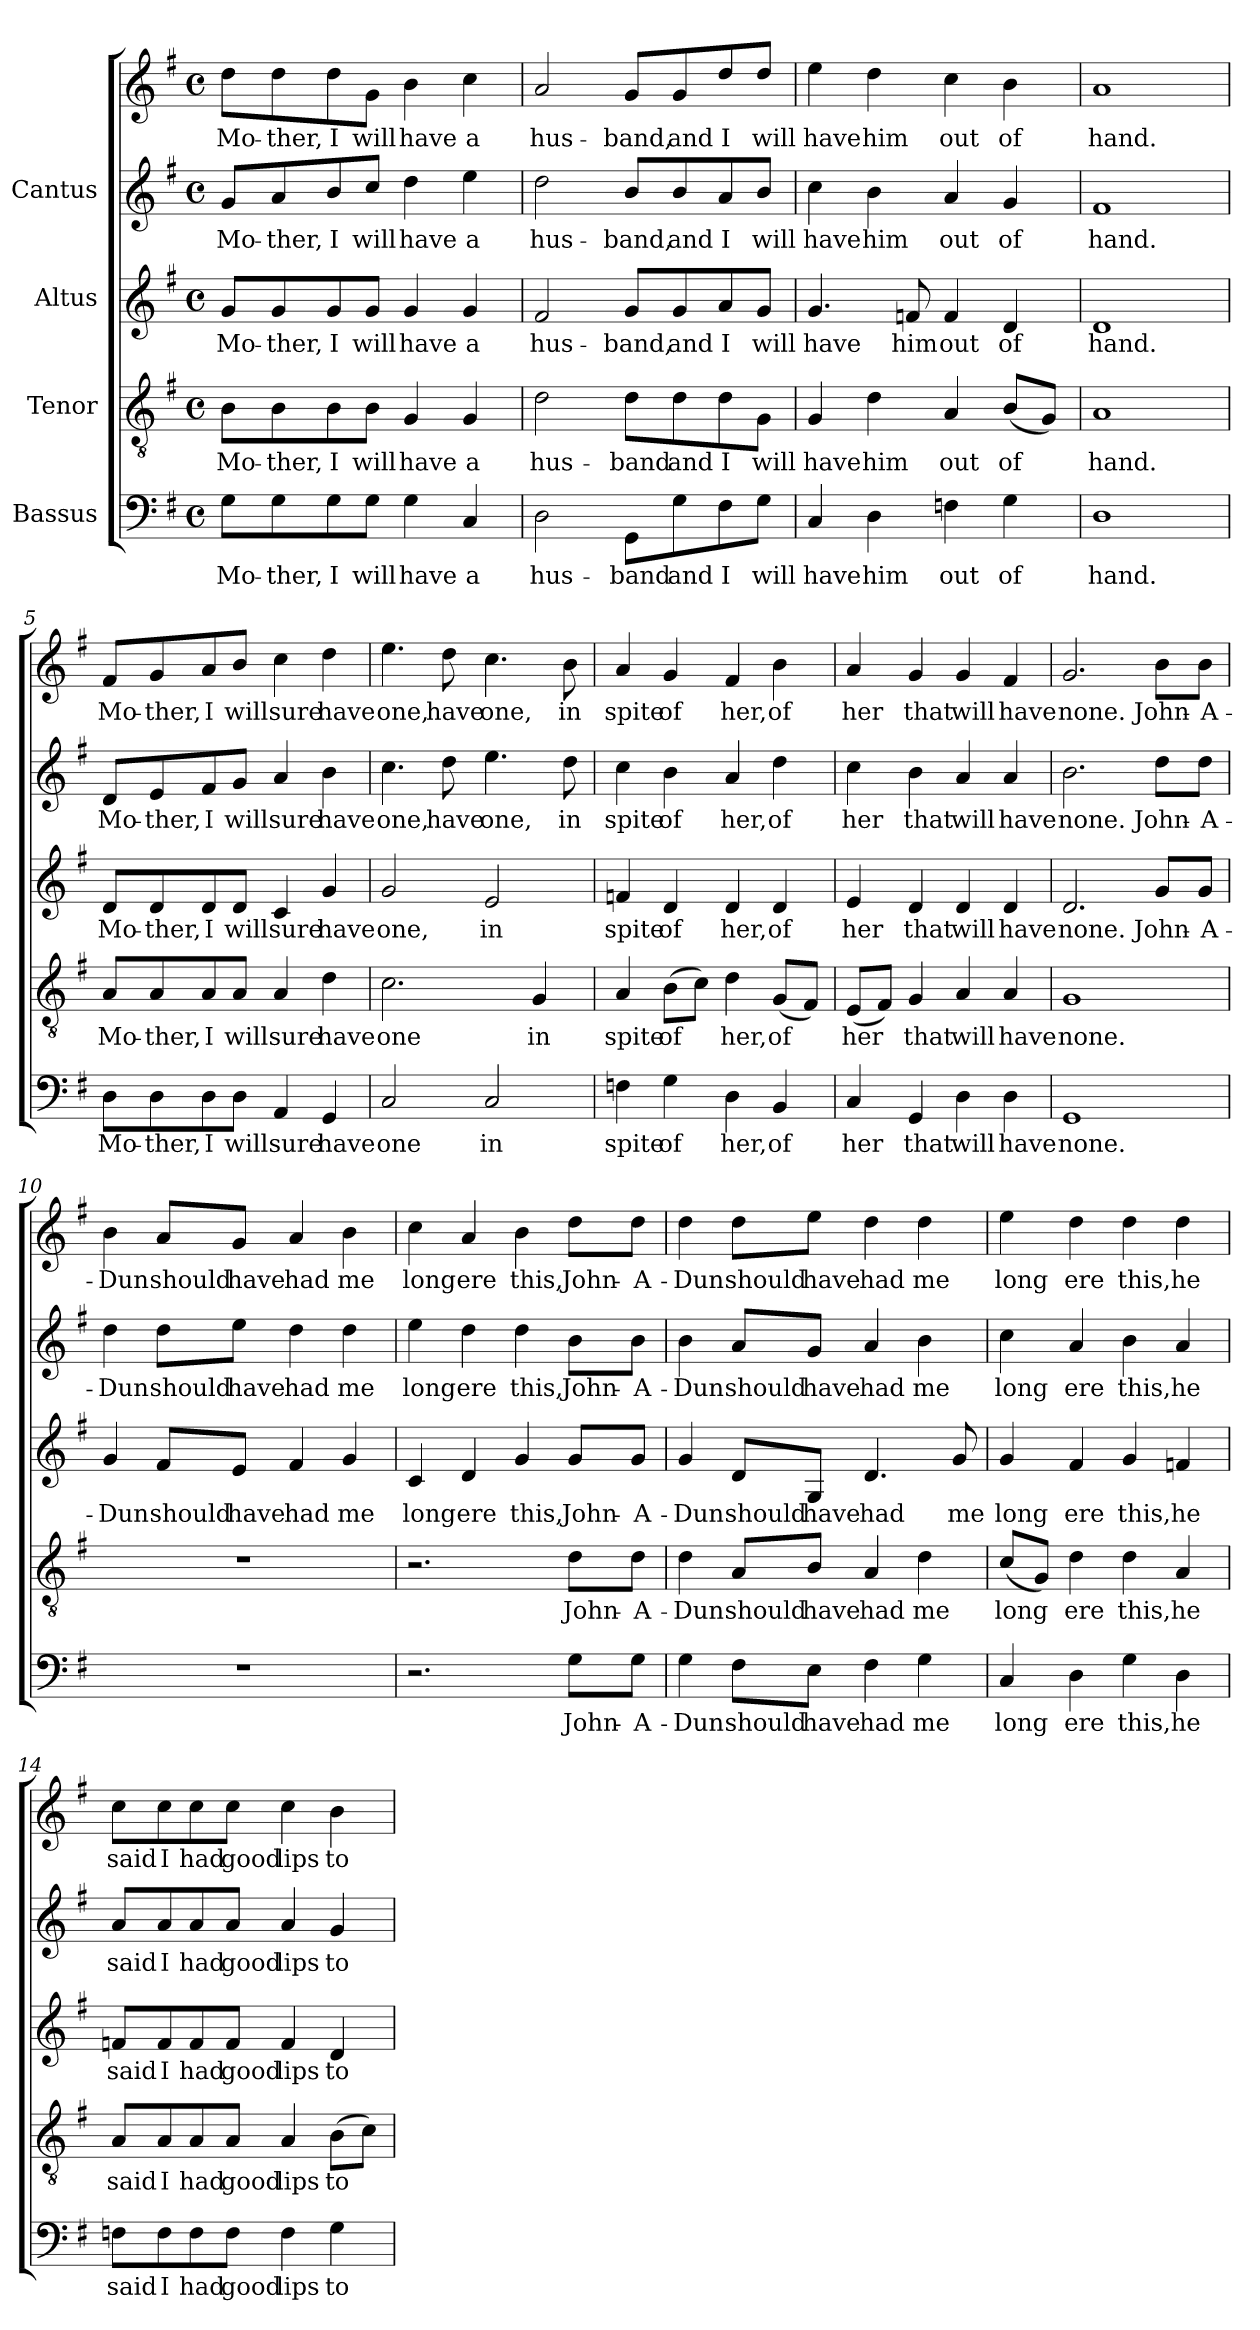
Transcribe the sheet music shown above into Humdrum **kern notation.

**kern	**text	**kern	**text	**kern	**text	**kern	**text	**kern	**text
*part4	*part4	*part3	*part3	*part2	*part2	*part1	*part1	*part1	*part1
*staff5	*staff5	*staff4	*staff4	*staff3	*staff3	*staff2	*staff2	*staff1	*staff1
*I"Bassus	*	*I"Tenor	*	*I"Altus	*	*I"Cantus	*	*	*
!!LO:PB:g=z
*stria5	*	*stria5	*	*stria5	*	*stria5	*	*stria5	*
*clefF4	*	*clefGv2	*	*clefG2	*	*clefG2	*	*clefG2	*
*k[f#]	*	*k[f#]	*	*k[f#]	*	*k[f#]	*	*k[f#]	*
*G:	*	*G:	*	*G:	*	*G:	*	*G:	*
*M4/4	*	*M4/4	*	*M4/4	*	*M4/4	*	*M4/4	*
*met(c)	*	*met(c)	*	*met(c)	*	*met(c)	*	*met(c)	*
*MM156	*	*MM156	*	*MM156	*	*MM156	*	*MM156	*
=1	=1	=1	=1	=1	=1	=1	=1	=1	=1
!	!LO:LY:b:cj	!	!LO:LY:b:cj	!	!LO:LY:b:cj	!	!LO:LY:b:cj	!	!LO:LY:b:cj
8G\L	Mo-	8B\L	Mo-	8g/L	Mo-	8g/L	Mo-	8dd\L	Mo-
!	!LO:LY:b:cj	!	!LO:LY:b:cj	!	!LO:LY:b:cj	!	!LO:LY:b:cj	!	!LO:LY:b:cj
8G\	-ther,	8B\	-ther,	8g/	-ther,	8a/	-ther,	8dd\	-ther,
!	!LO:LY:b:cj	!	!LO:LY:b:cj	!	!LO:LY:b:cj	!	!LO:LY:b:cj	!	!LO:LY:b:cj
8G\	I	8B\	I	8g/	I	8b/	I	8dd\	I
!	!LO:LY:b:cj	!	!LO:LY:b:cj	!	!LO:LY:b:cj	!	!LO:LY:b:cj	!	!LO:LY:b:cj
8G\J	will	8B\J	will	8g/J	will	8cc/J	will	8g\J	will
!	!LO:LY:b:cj	!	!LO:LY:b:cj	!	!LO:LY:b:cj	!	!LO:LY:b:cj	!	!LO:LY:b:cj
4G\	have	4G/	have	4g/	have	4dd\	have	4b\	have
!	!LO:LY:b:cj	!	!LO:LY:b:cj	!	!LO:LY:b:cj	!	!LO:LY:b:cj	!	!LO:LY:b:cj
4C/	a	4G/	a	4g/	a	4ee\	a	4cc\	a
=2	=2	=2	=2	=2	=2	=2	=2	=2	=2
!	!LO:LY:b:cj	!	!LO:LY:b:cj	!	!LO:LY:b:cj	!	!LO:LY:b:cj	!	!LO:LY:b:cj
2D\	hus-	2d\	hus-	2f#/	hus-	2dd\	hus-	2a/	hus-
!	!LO:LY:b:cj	!	!LO:LY:b:cj	!	!LO:LY:b:cj	!	!LO:LY:b:cj	!	!LO:LY:b:cj
8GG\L	-band	8d\L	-band	8g/L	-band,	8b/L	-band,	8g/L	-band,
!	!LO:LY:b:cj	!	!LO:LY:b:cj	!	!LO:LY:b:cj	!	!LO:LY:b:cj	!	!LO:LY:b:cj
8G\	and	8d\	and	8g/	and	8b/	and	8g/	and
!	!LO:LY:b:cj	!	!LO:LY:b:cj	!	!LO:LY:b:cj	!	!LO:LY:b:cj	!	!LO:LY:b:cj
8F#\	I	8d\	I	8a/	I	8a/	I	8dd/	I
!	!LO:LY:b:cj	!	!LO:LY:b:cj	!	!LO:LY:b:cj	!	!LO:LY:b:cj	!	!LO:LY:b:cj
8G\J	will	8G\J	will	8g/J	will	8b/J	will	8dd/J	will
=3	=3	=3	=3	=3	=3	=3	=3	=3	=3
!	!LO:LY:b:cj	!	!LO:LY:b:cj	!	!LO:LY:b:cj	!	!LO:LY:b:cj	!	!LO:LY:b:cj
4C/	have	4G/	have	4.g/	have	4cc\	have	4ee\	have
!	!LO:LY:b:cj	!	!LO:LY:b:cj	!	!	!	!LO:LY:b:cj	!	!LO:LY:b:cj
4D\	him	4d\	him	.	.	4b\	him	4dd\	him
!	!	!	!	!	!LO:LY:b:cj	!	!	!	!
.	.	.	.	8fn/	him	.	.	.	.
!	!LO:LY:b:cj	!	!LO:LY:b:cj	!	!LO:LY:b:cj	!	!LO:LY:b:cj	!	!LO:LY:b:cj
4Fn\	out	4A/	out	4f/	out	4a/	out	4cc\	out
!	!LO:LY:b:cj	!	!LO:LY:b:cj	!	!LO:LY:b:cj	!	!LO:LY:b:cj	!	!LO:LY:b:cj
4G\	of	(<8B/L	of	4d/	of	4g/	of	4b\	of
!	!	!	!LO:LY:b:cj	!	!	!	!	!	!
.	.	8G/J)	.	.	.	.	.	.	.
=4	=4	=4	=4	=4	=4	=4	=4	=4	=4
!	!LO:LY:b:cj	!	!LO:LY:b:cj	!	!LO:LY:b:cj	!	!LO:LY:b:cj	!	!LO:LY:b:cj
1D	hand.	1A	hand.	1d	hand.	1f#	hand.	1a	hand.
!!LO:LB:g=z
=5	=5	=5	=5	=5	=5	=5	=5	=5	=5
!	!LO:LY:b:cj	!	!LO:LY:b:cj	!	!LO:LY:b:cj	!	!LO:LY:b:cj	!	!LO:LY:b:cj
8D\L	Mo-	8A/L	Mo-	8d/L	Mo-	8d/L	Mo-	8f#/L	Mo-
!	!LO:LY:b:cj	!	!LO:LY:b:cj	!	!LO:LY:b:cj	!	!LO:LY:b:cj	!	!LO:LY:b:cj
8D\	-ther,	8A/	-ther,	8d/	-ther,	8e/	-ther,	8g/	-ther,
!	!LO:LY:b:cj	!	!LO:LY:b:cj	!	!LO:LY:b:cj	!	!LO:LY:b:cj	!	!LO:LY:b:cj
8D\	I	8A/	I	8d/	I	8f#/	I	8a/	I
!	!LO:LY:b:cj	!	!LO:LY:b:cj	!	!LO:LY:b:cj	!	!LO:LY:b:cj	!	!LO:LY:b:cj
8D\J	will	8A/J	will	8d/J	will	8g/J	will	8b/J	will
!	!LO:LY:b:cj	!	!LO:LY:b:cj	!	!LO:LY:b:cj	!	!LO:LY:b:cj	!	!LO:LY:b:cj
4AA/	sure	4A/	sure	4c/	sure	4a/	sure	4cc\	sure
!	!LO:LY:b:cj	!	!LO:LY:b:cj	!	!LO:LY:b:cj	!	!LO:LY:b:cj	!	!LO:LY:b:cj
4GG/	have	4d\	have	4g/	have	4b\	have	4dd\	have
=6	=6	=6	=6	=6	=6	=6	=6	=6	=6
!	!LO:LY:b:cj	!	!LO:LY:b:cj	!	!LO:LY:b:cj	!	!LO:LY:b:cj	!	!LO:LY:b:cj
2C/	one	2.c\	one	2g/	one,	4.cc\	one,	4.ee\	one,
!	!	!	!	!	!	!	!LO:LY:b:cj	!	!LO:LY:b:cj
.	.	.	.	.	.	8dd\	have	8dd\	have
!	!LO:LY:b:cj	!	!	!	!LO:LY:b:cj	!	!LO:LY:b:cj	!	!LO:LY:b:cj
2C/	in	.	.	2e/	in	4.ee\	one,	4.cc\	one,
!	!	!	!LO:LY:b:cj	!	!	!	!	!	!
.	.	4G/	in	.	.	.	.	.	.
!	!	!	!	!	!	!	!LO:LY:b:cj	!	!LO:LY:b:cj
.	.	.	.	.	.	8dd\	in	8b\	in
=7	=7	=7	=7	=7	=7	=7	=7	=7	=7
!	!LO:LY:b:cj	!	!LO:LY:b:cj	!	!LO:LY:b:cj	!	!LO:LY:b:cj	!	!LO:LY:b:cj
4Fn\	spite	4A/	spite	4fn/	spite	4cc\	spite	4a/	spite
!	!LO:LY:b:cj	!	!LO:LY:b:cj	!	!LO:LY:b:cj	!	!LO:LY:b:cj	!	!LO:LY:b:cj
4G\	of	(>8B\L	of	4d/	of	4b\	of	4g/	of
!	!	!	!LO:LY:b:cj	!	!	!	!	!	!
.	.	8c\J)	.	.	.	.	.	.	.
!	!LO:LY:b:cj	!	!LO:LY:b:cj	!	!LO:LY:b:cj	!	!LO:LY:b:cj	!	!LO:LY:b:cj
4D\	her,	4d\	her,	4d/	her,	4a/	her,	4f#/	her,
!	!LO:LY:b:cj	!	!LO:LY:b:cj	!	!LO:LY:b:cj	!	!LO:LY:b:cj	!	!LO:LY:b:cj
4BB/	of	(<8G/L	of	4d/	of	4dd\	of	4b\	of
!	!	!	!LO:LY:b:cj	!	!	!	!	!	!
.	.	8F#/J)	.	.	.	.	.	.	.
=8	=8	=8	=8	=8	=8	=8	=8	=8	=8
!	!LO:LY:b:cj	!	!LO:LY:b:cj	!	!LO:LY:b:cj	!	!LO:LY:b:cj	!	!LO:LY:b:cj
4C/	her	(<8E/L	her	4e/	her	4cc\	her	4a/	her
!	!	!	!LO:LY:b:cj	!	!	!	!	!	!
.	.	8F#/J)	.	.	.	.	.	.	.
!	!LO:LY:b:cj	!	!LO:LY:b:cj	!	!LO:LY:b:cj	!	!LO:LY:b:cj	!	!LO:LY:b:cj
4GG/	that	4G/	that	4d/	that	4b\	that	4g/	that
!	!LO:LY:b:cj	!	!LO:LY:b:cj	!	!LO:LY:b:cj	!	!LO:LY:b:cj	!	!LO:LY:b:cj
4D\	will	4A/	will	4d/	will	4a/	will	4g/	will
!	!LO:LY:b:cj	!	!LO:LY:b:cj	!	!LO:LY:b:cj	!	!LO:LY:b:cj	!	!LO:LY:b:cj
4D\	have	4A/	have	4d/	have	4a/	have	4f#/	have
!!LO:PB:g=z
=9	=9	=9	=9	=9	=9	=9	=9	=9	=9
!	!LO:LY:b:cj	!	!LO:LY:b:cj	!	!LO:LY:b:cj	!	!LO:LY:b:cj	!	!LO:LY:b:cj
1GG	none.	1G	none.	2.d/	none.	2.b\	-none.	2.g/	none.
!	!	!	!	!	!LO:LY:b:cj	!	!LO:LY:b:cj	!	!LO:LY:b:cj
.	.	.	.	8g/L	John-	8dd\L	John-	8b\L	John-
!	!	!	!	!	!LO:LY:b:cj	!	!LO:LY:b:cj	!	!LO:LY:b:cj
.	.	.	.	8g/J	-A-	8dd\J	-A-	8b\J	-A-
=10	=10	=10	=10	=10	=10	=10	=10	=10	=10
!	!	!	!	!	!LO:LY:b:cj	!	!LO:LY:b:cj	!	!LO:LY:b:cj
1r	.	1r	.	4g/	-Dun	4dd\	Dun	4b\	-Dun
!	!	!	!	!	!LO:LY:b:cj	!	!LO:LY:b:cj	!	!LO:LY:b:cj
.	.	.	.	8f#/L	should	8dd\L	should	8a/L	should
!	!	!	!	!	!LO:LY:b:cj	!	!LO:LY:b:cj	!	!LO:LY:b:cj
.	.	.	.	8e/J	have	8ee\J	have	8g/J	have
!	!	!	!	!	!LO:LY:b:cj	!	!LO:LY:b:cj	!	!LO:LY:b:cj
.	.	.	.	4f#/	had	4dd\	had	4a/	had
!	!	!	!	!	!LO:LY:b:cj	!	!LO:LY:b:cj	!	!LO:LY:b:cj
.	.	.	.	4g/	me	4dd\	me	4b\	me
=11	=11	=11	=11	=11	=11	=11	=11	=11	=11
!	!	!	!	!	!LO:LY:b:cj	!	!LO:LY:b:cj	!	!LO:LY:b:cj
2.r	.	2.r	.	4c/	long	4ee\	-long	4cc\	long
!	!	!	!	!	!LO:LY:b:cj	!	!LO:LY:b:cj	!	!LO:LY:b:cj
.	.	.	.	4d/	ere	4dd\	ere	4a/	ere
!	!	!	!	!	!LO:LY:b:cj	!	!LO:LY:b:cj	!	!LO:LY:b:cj
.	.	.	.	4g/	this,	4dd\	this,	4b\	this,
!	!LO:LY:b:cj	!	!LO:LY:b:cj	!	!LO:LY:b:cj	!	!LO:LY:b:cj	!	!LO:LY:b:cj
8G\L	John-	8d\L	John-	8g/L	John-	8b\L	John-	8dd\L	John-
!	!LO:LY:b:cj	!	!LO:LY:b:cj	!	!LO:LY:b:cj	!	!LO:LY:b:cj	!	!LO:LY:b:cj
8G\J	-A-	8d\J	-A-	8g/J	-A-	8b\J	-A-	8dd\J	-A-
=12	=12	=12	=12	=12	=12	=12	=12	=12	=12
!	!LO:LY:b:cj	!	!LO:LY:b:cj	!	!LO:LY:b:cj	!	!LO:LY:b:cj	!	!LO:LY:b:cj
4G\	-Dun	4d\	-Dun	4g/	-Dun	4b\	Dun	4dd\	-Dun
!	!LO:LY:b:cj	!	!LO:LY:b:cj	!	!LO:LY:b:cj	!	!LO:LY:b:cj	!	!LO:LY:b:cj
8F#\L	should	8A/L	should	8d/L	should	8a/L	should	8dd\L	should
!	!LO:LY:b:cj	!	!LO:LY:b:cj	!	!LO:LY:b:cj	!	!LO:LY:b:cj	!	!LO:LY:b:cj
8E\J	have	8B/J	have	8G/J	have	8g/J	have	8ee\J	have
!	!LO:LY:b:cj	!	!LO:LY:b:cj	!	!LO:LY:b:cj	!	!LO:LY:b:cj	!	!LO:LY:b:cj
4F#\	had	4A/	had	4.d/	had	4a/	had	4dd\	had
!	!LO:LY:b:cj	!	!LO:LY:b:cj	!	!	!	!LO:LY:b:cj	!	!LO:LY:b:cj
4G\	me	4d\	me	.	.	4b\	me	4dd\	me
!	!	!	!	!	!LO:LY:b:cj	!	!	!	!
.	.	.	.	8g/	me	.	.	.	.
!!LO:LB:g=z
=13	=13	=13	=13	=13	=13	=13	=13	=13	=13
!	!LO:LY:b:cj	!	!LO:LY:b:cj	!	!LO:LY:b:cj	!	!LO:LY:b:cj	!	!LO:LY:b:cj
4C/	long	(<8c/L	long	4g/	long	4cc\	long	4ee\	long
!	!	!	!LO:LY:b:cj	!	!	!	!	!	!
.	.	8G/J)	.	.	.	.	.	.	.
!	!LO:LY:b:cj	!	!LO:LY:b:cj	!	!LO:LY:b:cj	!	!LO:LY:b:cj	!	!LO:LY:b:cj
4D\	ere	4d\	ere	4f#/	ere	4a/	ere	4dd\	ere
!	!LO:LY:b:cj	!	!LO:LY:b:cj	!	!LO:LY:b:cj	!	!LO:LY:b:cj	!	!LO:LY:b:cj
4G\	this,	4d\	this,	4g/	this,	4b\	this,	4dd\	this,
!	!LO:LY:b:cj	!	!LO:LY:b:cj	!	!LO:LY:b:cj	!	!LO:LY:b:cj	!	!LO:LY:b:cj
4D\	he	4A/	he	4fn/	he	4a/	he	4dd\	he
=14	=14	=14	=14	=14	=14	=14	=14	=14	=14
!	!LO:LY:b:cj	!	!LO:LY:b:cj	!	!LO:LY:b:cj	!	!LO:LY:b:cj	!	!LO:LY:b:cj
8Fn\L	said	8A/L	said	8fn/L	said	8a/L	said	8cc\L	said
!	!LO:LY:b:cj	!	!LO:LY:b:cj	!	!LO:LY:b:cj	!	!LO:LY:b:cj	!	!LO:LY:b:cj
8F\	I	8A/	I	8f/	I	8a/	I	8cc\	I
!	!LO:LY:b:cj	!	!LO:LY:b:cj	!	!LO:LY:b:cj	!	!LO:LY:b:cj	!	!LO:LY:b:cj
8F\	had	8A/	had	8f/	had	8a/	had	8cc\	had
!	!LO:LY:b:cj	!	!LO:LY:b:cj	!	!LO:LY:b:cj	!	!LO:LY:b:cj	!	!LO:LY:b:cj
8F\J	good	8A/J	good	8f/J	good	8a/J	good	8cc\J	good
!	!LO:LY:b:cj	!	!LO:LY:b:cj	!	!LO:LY:b:cj	!	!LO:LY:b:cj	!	!LO:LY:b:cj
4F\	lips	4A/	lips	4f/	lips	4a/	lips	4cc\	lips
!	!LO:LY:b:cj	!	!LO:LY:b:cj	!	!LO:LY:b:cj	!	!LO:LY:b:cj	!	!LO:LY:b:cj
4G\	to	(>8B\L	to	4d/	to	4g/	to	4b\	to
!	!	!	!LO:LY:b:cj	!	!	!	!	!	!
.	.	8c\J)	.	.	.	.	.	.	.
=	=	=	=	=	=	=	=	=	=
*-	*-	*-	*-	*-	*-	*-	*-	*-	*-
